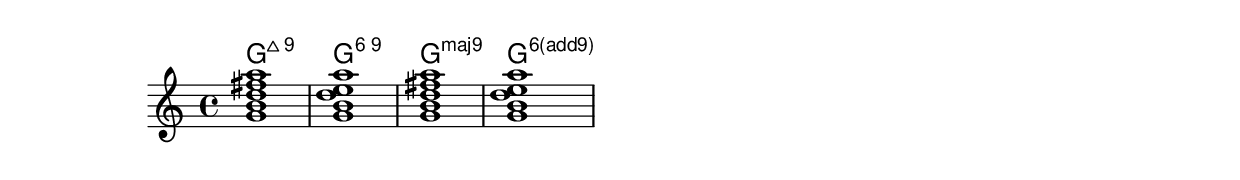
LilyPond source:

%% Do not edit this file; it is automatically
%% generated from LSR http://lsr.dsi.unimi.it
%% This file is in the public domain.
\version "2.13.31"

\header {
  lsrtags = "chords"

%% Translation of GIT committish: 0b55335aeca1de539bf1125b717e0c21bb6fa31b
  texidoces = "
Se puede usar la propiedad @code{chordNameExceptions} para
almacenar una lista de notaciones espaciales para acordes
específicos.

"
  doctitlees = "Excepciones para los nombres de acorde"


%% Translation of GIT committish: 0a868be38a775ecb1ef935b079000cebbc64de40
  texidocde = "
Die Eigenschaft @code{chordNameExceptions} kann benutzt werden, um eine
Liste an besonderen Notationen für bestimmte Akkorde zu speichern.

"
  doctitlede = "Akkordsymbolausnahmen"

  texidoc = "
The property @code{chordNameExceptions} can be used to store a list of
special notations for specific chords.

"
  doctitle = "Chord name exceptions"
} % begin verbatim

% modify maj9 and 6(add9)
% Exception music is chords with markups
chExceptionMusic = {
  <c e g b d'>1-\markup { \super "maj9" }
  <c e g a d'>1-\markup { \super "6(add9)" }
}

% Convert music to list and prepend to existing exceptions.
chExceptions = #( append
  ( sequential-music-to-chord-exceptions chExceptionMusic #t)
  ignatzekExceptions)

theMusic = \chordmode {
  g1:maj9 g1:6.9
  \set chordNameExceptions = #chExceptions
  g1:maj9 g1:6.9
}

\layout {
  ragged-right = ##t
}

<< \context ChordNames \theMusic
   \context Voice \theMusic
>>

